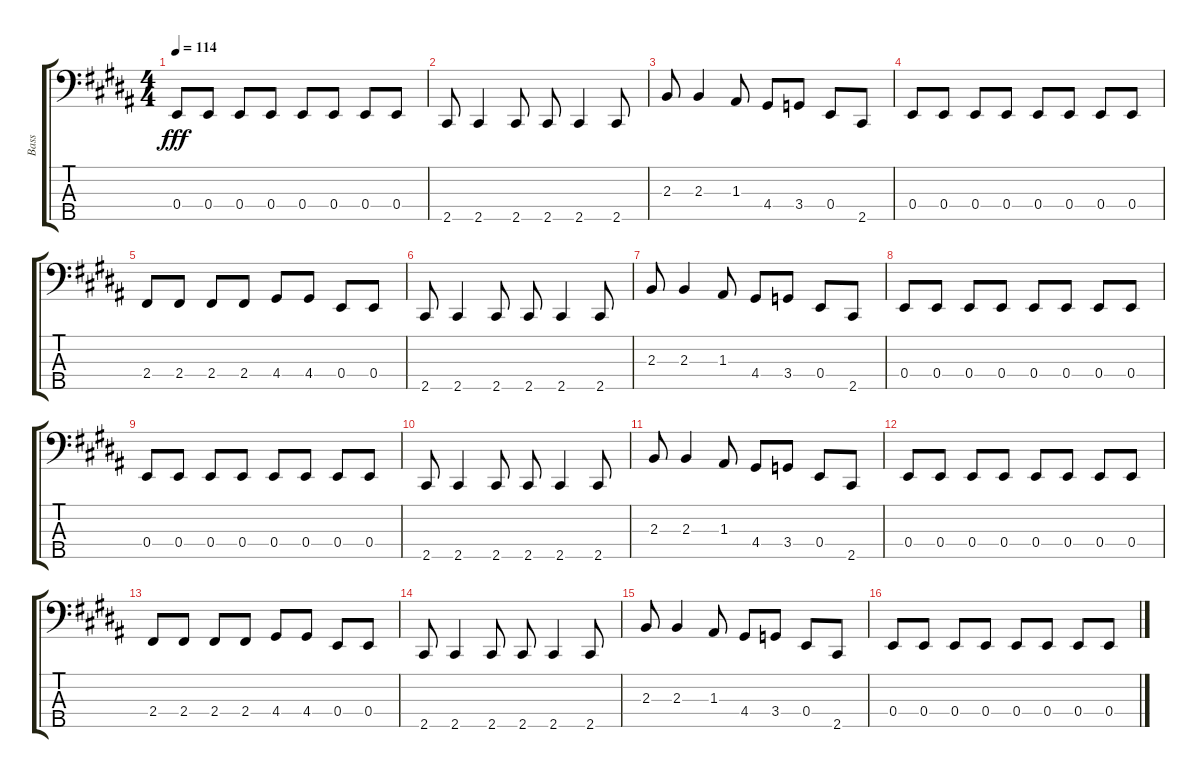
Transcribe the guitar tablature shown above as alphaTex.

\track ("Bass" "Bass") {instrument electricbassfinger}
\staff {score tabs}
\tuning (G2 D2 A1 E1 B0) {hide}
\ts (4 4)
\tempo 114
\clef f4
\ks g#minor
0.4.8{dy fff} 0.4.8 0.4.8 0.4.8 0.4.8 0.4.8 0.4.8 0.4.8 |
2.5.8 2.5.4 2.5.8 2.5.8 2.5.4 2.5.8 |
2.3.8 2.3.4 1.3.8 4.4.8 3.4.8 0.4.8 2.5.8 |
0.4.8 0.4.8 0.4.8 0.4.8 0.4.8 0.4.8 0.4.8 0.4.8 |
2.4.8 2.4.8 2.4.8 2.4.8 4.4.8 4.4.8 0.4.8 0.4.8 |
2.5.8 2.5.4 2.5.8 2.5.8 2.5.4 2.5.8 |
2.3.8 2.3.4 1.3.8 4.4.8 3.4.8 0.4.8 2.5.8 |
0.4.8 0.4.8 0.4.8 0.4.8 0.4.8 0.4.8 0.4.8 0.4.8 |
0.4.8 0.4.8 0.4.8 0.4.8 0.4.8 0.4.8 0.4.8 0.4.8 |
2.5.8{volume 9} 2.5.4 2.5.8 2.5.8 2.5.4 2.5.8 |
2.3.8 2.3.4 1.3.8 4.4.8 3.4.8 0.4.8 2.5.8 |
0.4.8 0.4.8 0.4.8 0.4.8 0.4.8 0.4.8 0.4.8 0.4.8 |
2.4.8 2.4.8 2.4.8 2.4.8 4.4.8 4.4.8 0.4.8 0.4.8 |
2.5.8{volume 0} 2.5.4 2.5.8 2.5.8 2.5.4 2.5.8 |
2.3.8 2.3.4 1.3.8 4.4.8 3.4.8 0.4.8 2.5.8 |
0.4.8 0.4.8 0.4.8 0.4.8 0.4.8 0.4.8 0.4.8 0.4.8
